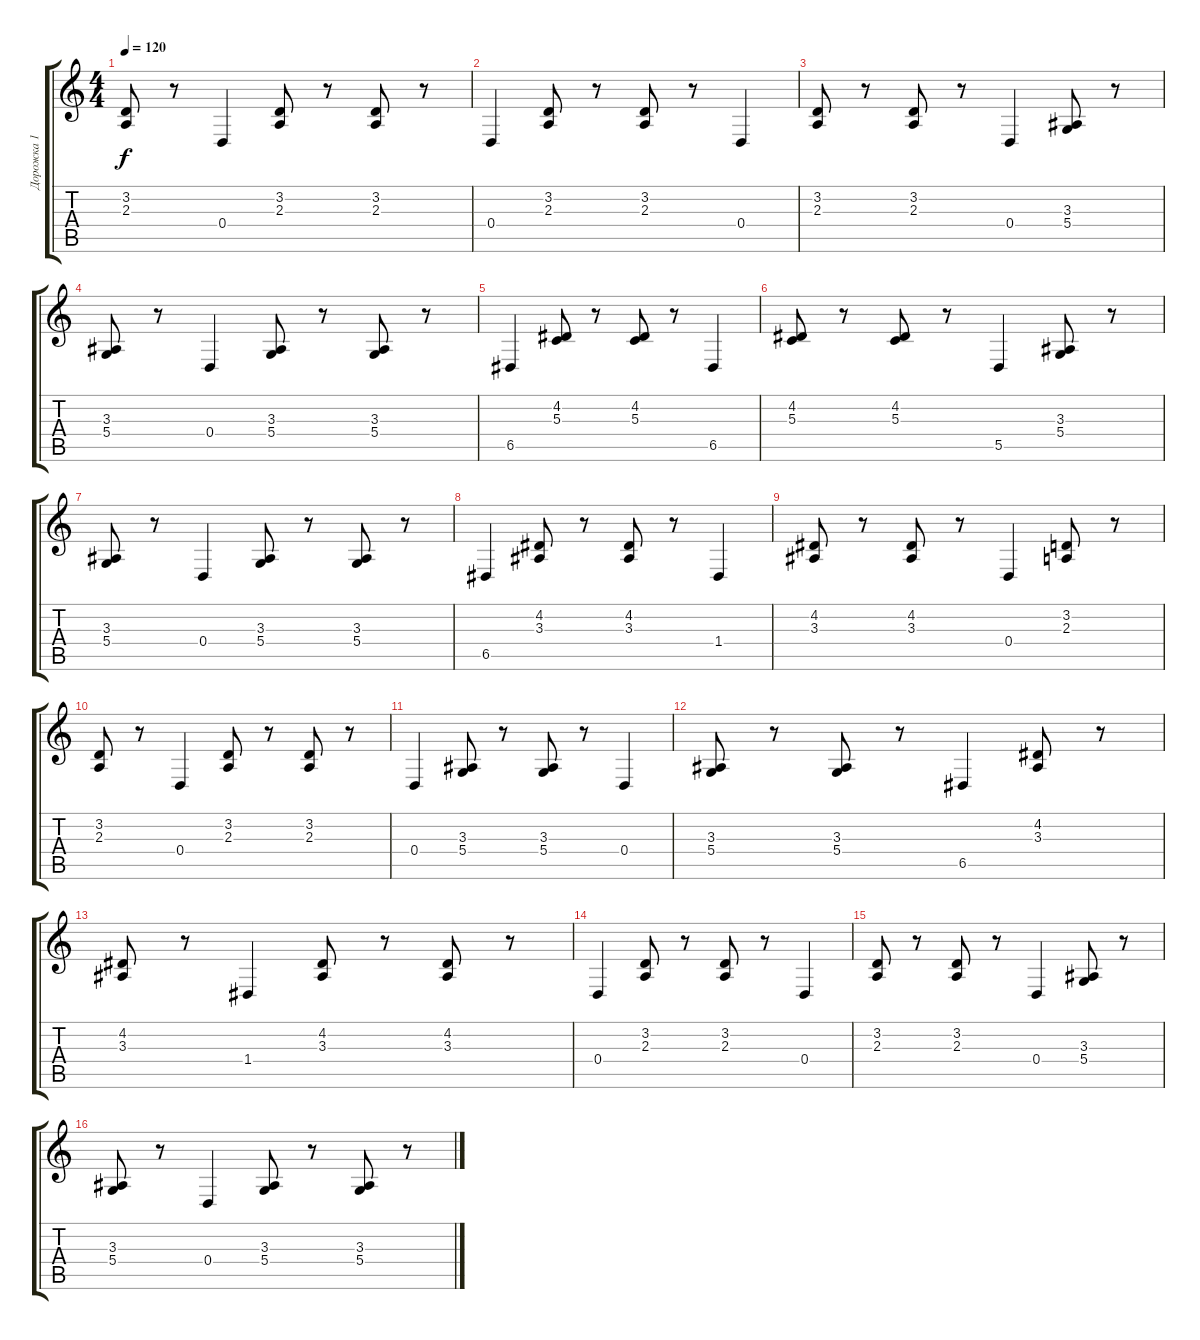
\track ("Дорожка 1" "Дорожка 1") {instrument accordion}
\staff {score tabs}
\tuning (E4 B3 G3 D3 A2 E2) {hide}
\ts (4 4)
\tempo 120
\clef g2
\ks c
(3.2 2.3).8{dy f} r.8 0.4.4 (3.2 2.3).8 r.8 (3.2 2.3).8 r.8 |
0.4.4 (3.2 2.3).8 r.8 (3.2 2.3).8 r.8 0.4.4 |
(3.2 2.3).8 r.8 (3.2 2.3).8 r.8 0.4.4 (3.3 5.4).8 r.8 |
(3.3 5.4).8 r.8 0.4.4 (3.3 5.4).8 r.8 (3.3 5.4).8 r.8 |
6.5.4 (4.2 5.3).8 r.8 (4.2 5.3).8 r.8 6.5.4 |
(4.2 5.3).8 r.8 (4.2 5.3).8 r.8 5.5.4 (3.3 5.4).8 r.8 |
(3.3 5.4).8 r.8 0.4.4 (3.3 5.4).8 r.8 (3.3 5.4).8 r.8 |
6.5.4 (4.2 3.3).8 r.8 (4.2 3.3).8 r.8 1.4.4 |
(4.2 3.3).8 r.8 (4.2 3.3).8 r.8 0.4.4 (3.2 2.3).8 r.8 |
(3.2 2.3).8 r.8 0.4.4 (3.2 2.3).8 r.8 (3.2 2.3).8 r.8 |
0.4.4 (3.3 5.4).8 r.8 (3.3 5.4).8 r.8 0.4.4 |
(3.3 5.4).8 r.8 (3.3 5.4).8 r.8 6.5.4 (4.2 3.3).8 r.8 |
(4.2 3.3).8 r.8 1.4.4 (4.2 3.3).8 r.8 (4.2 3.3).8 r.8 |
0.4.4 (3.2 2.3).8 r.8 (3.2 2.3).8 r.8 0.4.4 |
(3.2 2.3).8 r.8 (3.2 2.3).8 r.8 0.4.4 (3.3 5.4).8 r.8 |
(3.3 5.4).8 r.8 0.4.4 (3.3 5.4).8 r.8 (3.3 5.4).8 r.8
